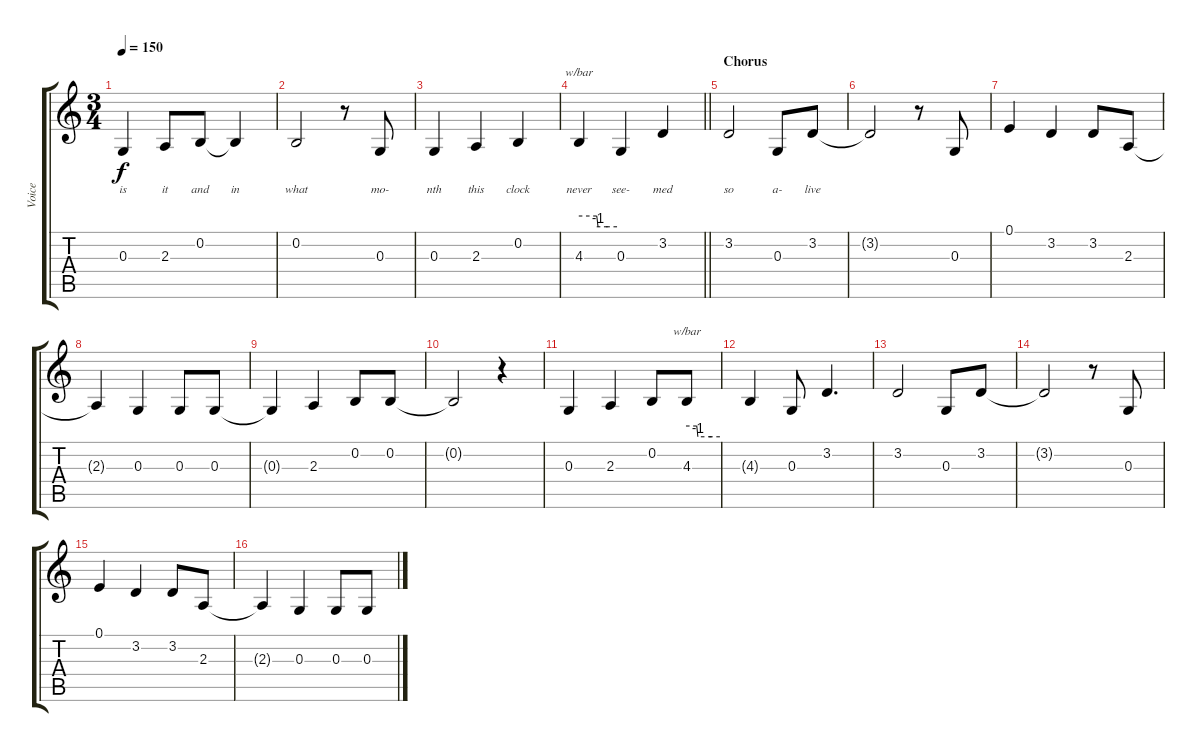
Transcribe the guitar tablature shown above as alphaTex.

\track ("Voice" "Voice") {instrument clarinet}
\staff {score tabs}
\tuning (E4 B3 G3 D3 A2 E2) {hide}
\ts (3 4)
\tempo 150
\clef g2
\ks c
0.3{t}.4{lyrics (0 "is") lyrics (1 "") lyrics (2 "") lyrics (3 "") lyrics (4 "") dy f} 2.3.8{lyrics (0 "it") lyrics (1 "") lyrics (2 "") lyrics (3 "") lyrics (4 "")} 0.2.8{lyrics (0 "and") lyrics (1 "") lyrics (2 "") lyrics (3 "") lyrics (4 "")} 0.2{t}.4{lyrics (0 "in") lyrics (1 "") lyrics (2 "") lyrics (3 "") lyrics (4 "")} |
0.2.2{lyrics (0 "what") lyrics (1 "") lyrics (2 "") lyrics (3 "") lyrics (4 "")} r.8 0.3.8{lyrics (0 "mo-") lyrics (1 "") lyrics (2 "") lyrics (3 "") lyrics (4 "")} |
0.3.4{lyrics (0 "nth") lyrics (1 "") lyrics (2 "") lyrics (3 "") lyrics (4 "")} 2.3.4{lyrics (0 "this") lyrics (1 "") lyrics (2 "") lyrics (3 "") lyrics (4 "")} 0.2.4{lyrics (0 "clock") lyrics (1 "") lyrics (2 "") lyrics (3 "") lyrics (4 "")} |
\barLineRight lightlight
4.3.4{tbe (custom default 0 0 28 0 30 -4 45 -4 60 -4) lyrics (0 "never") lyrics (1 "") lyrics (2 "") lyrics (3 "") lyrics (4 "")} 0.3.4{lyrics (0 "see-") lyrics (1 "") lyrics (2 "") lyrics (3 "") lyrics (4 "")} 3.2.4{lyrics (0 "med") lyrics (1 "") lyrics (2 "") lyrics (3 "") lyrics (4 "")} |
\section ("" "Chorus")
3.2.2{lyrics (0 "so") lyrics (1 "") lyrics (2 "") lyrics (3 "") lyrics (4 "")} 0.3.8{lyrics (0 "a-") lyrics (1 "") lyrics (2 "") lyrics (3 "") lyrics (4 "")} 3.2.8{lyrics (0 "live") lyrics (1 "") lyrics (2 "") lyrics (3 "") lyrics (4 "")} |
3.2{t}.2 r.8 0.3.8 |
0.1.4 3.2.4 3.2.8 2.3.8 |
2.3{t}.4 0.3.4 0.3.8 0.3.8 |
0.3{t}.4 2.3.4 0.2.8 0.2.8 |
0.2{t}.2 r.4 |
0.3.4 2.3.4 0.2.8 4.3.8{tbe (custom default 0 0 18 0 20 -4 45 -4 60 -4)} |
4.3{t}.4 0.3.8 3.2.4{d} |
3.2.2 0.3.8 3.2.8 |
3.2{t}.2 r.8 0.3.8 |
0.1.4 3.2.4 3.2.8 2.3.8 |
2.3{t}.4 0.3.4 0.3.8 0.3.8
